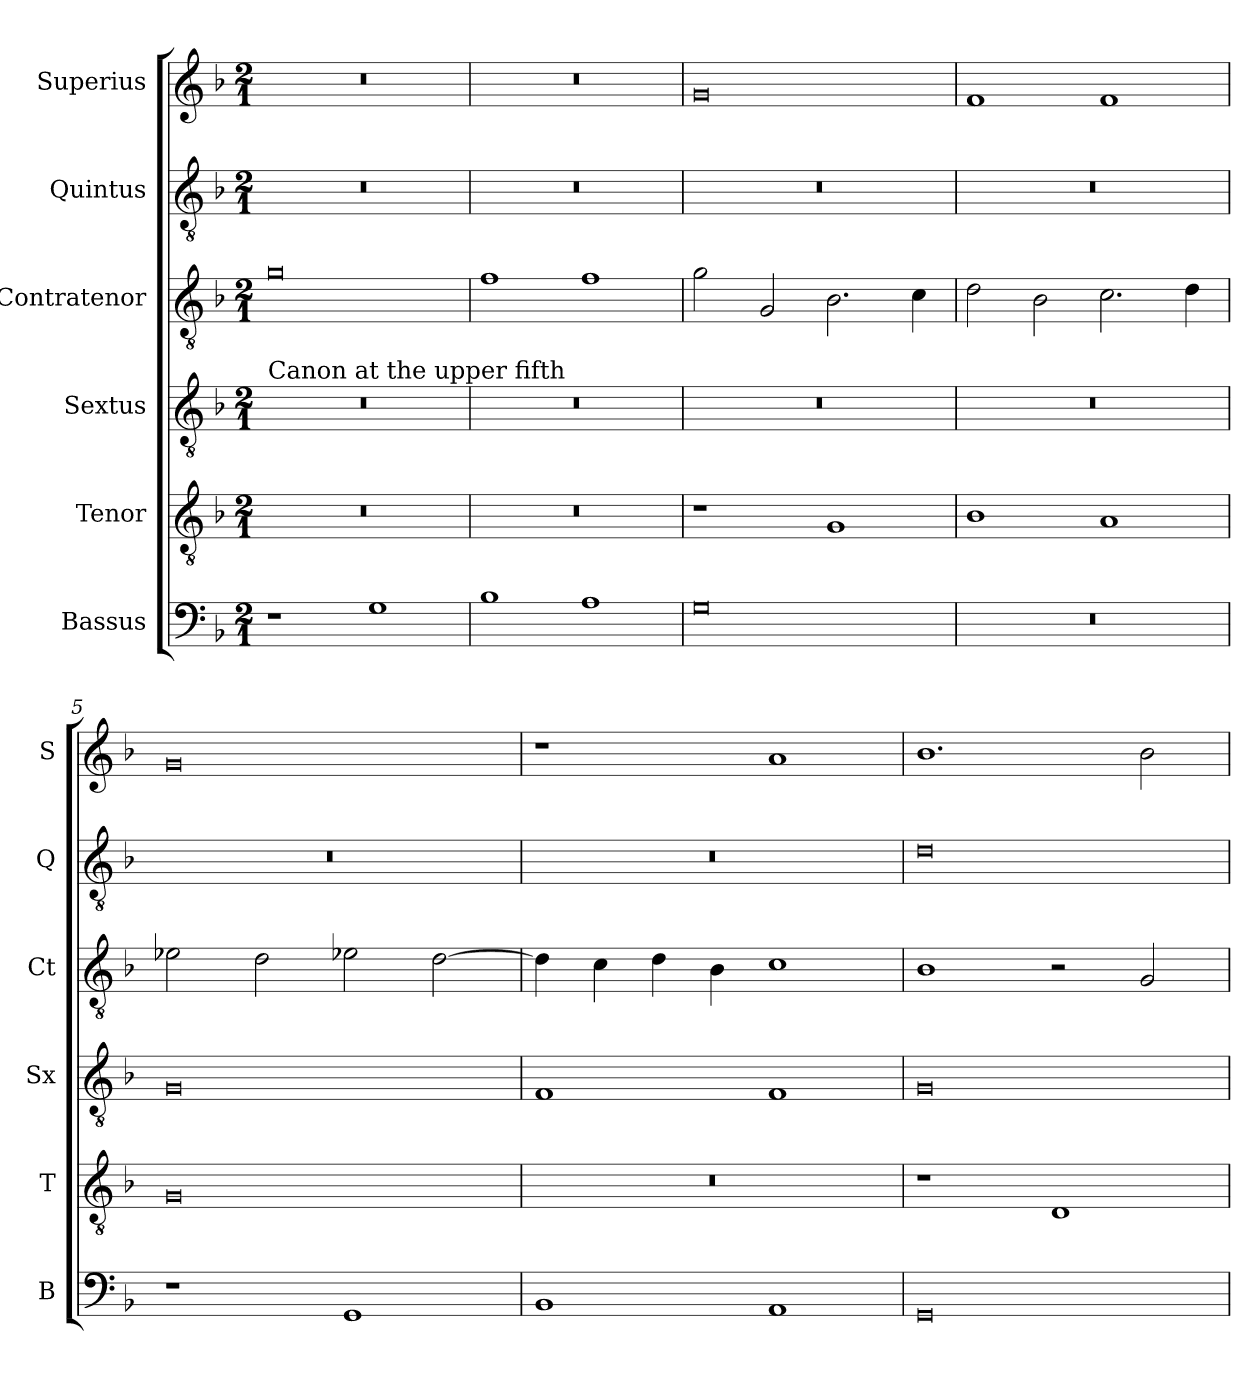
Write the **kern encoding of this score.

**kern	**kern	**kern	**kern	**kern	**kern
*part6	*part5	*part4	*part3	*part2	*part1
*staff6	*staff5	*staff4	*staff3	*staff2	*staff1
*I"Bassus	*I"Tenor	*I"Sextus	*I"Contratenor	*I"Quintus	*I"Superius
*I'B	*I'T	*I'Sx	*I'Ct	*I'Q	*I'S
*clefF4	*clefGv2	*clefGv2	*clefGv2	*clefGv2	*clefG2
*k[b-]	*k[b-]	*k[b-]	*k[b-]	*k[b-]	*k[b-]
*M2/1	*M2/1	*M2/1	*M2/1	*M2/1	*M2/1
=1	=1	=1	=1	=1	=1
!	!	!LO:TX:a:t=Canon at the upper fifth	!	!	!
1r	0r	0r	0g	0r	0r
1G	.	.	.	.	.
=2	=2	=2	=2	=2	=2
1B-	0r	0r	1f	0r	0r
1A	.	.	1f	.	.
=3	=3	=3	=3	=3	=3
0G	1r	0r	2g\	0r	0g
.	.	.	2G/	.	.
.	1G	.	2.B-\	.	.
.	.	.	4c\	.	.
=4	=4	=4	=4	=4	=4
0r	1B-	0r	2d\	0r	1f
.	.	.	2B-\	.	.
.	1A	.	2.c\	.	1f
.	.	.	4d\	.	.
=5	=5	=5	=5	=5	=5
1r	0G	0G	2e-X\	0r	0g
.	.	.	2d\	.	.
1GG	.	.	2e-X\	.	.
.	.	.	[2d\	.	.
=6	=6	=6	=6	=6	=6
1BB-	0r	1F	4d\]	0r	1r
.	.	.	4c\	.	.
.	.	.	4d\	.	.
.	.	.	4B-\	.	.
1AA	.	1F	1c	.	1a
=7	=7	=7	=7	=7	=7
0GG	1r	0G	1B-	0d	1.b-
.	1D	.	2r	.	.
.	.	.	2G/	.	2b-\
=	=	=	=	=	=
*-	*-	*-	*-	*-	*-
